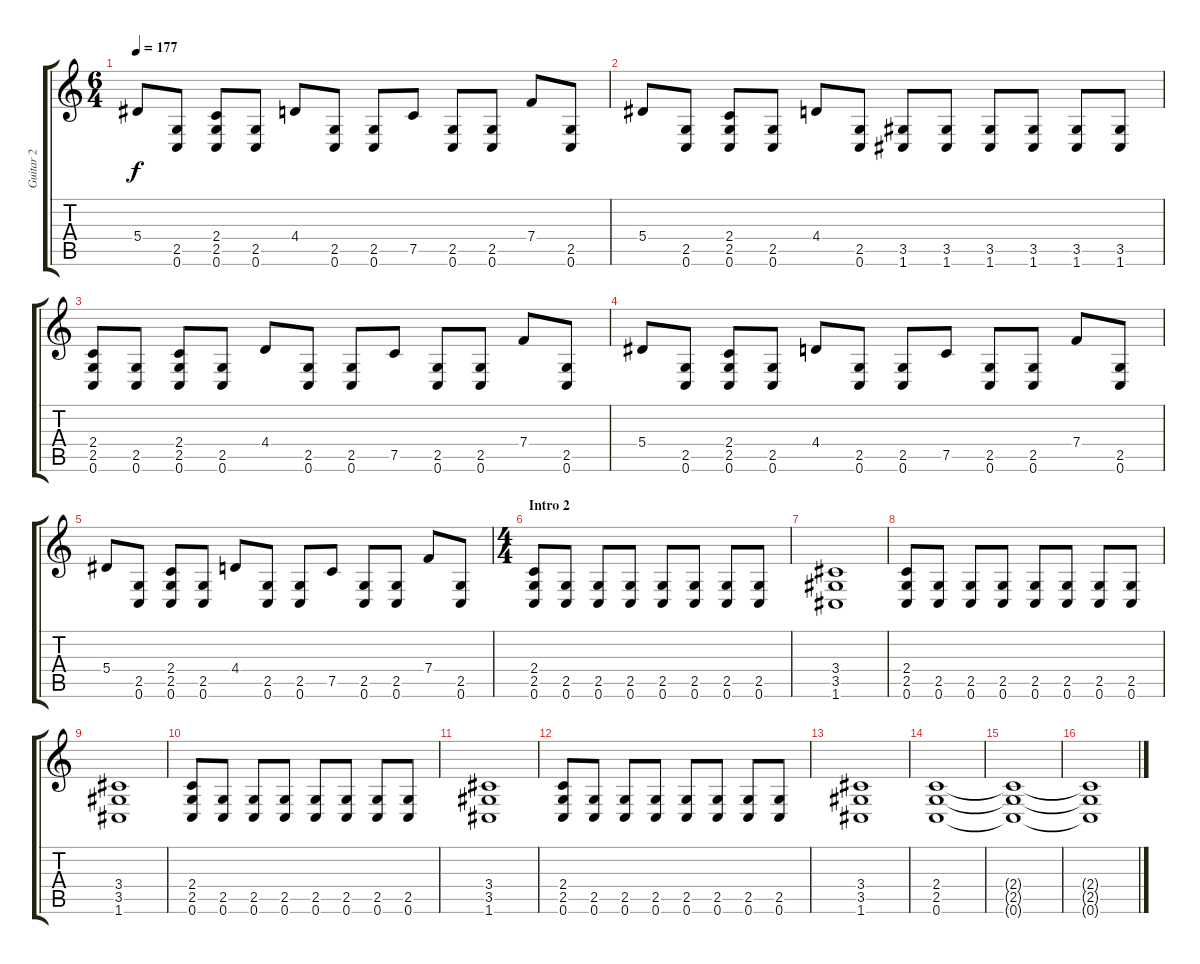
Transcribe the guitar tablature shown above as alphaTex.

\track ("Guitar 2" "Guitar 2") {instrument distortionguitar}
\staff {score tabs}
\tuning (C4 G3 Eb3 Bb2 F2 C2) {hide}
\ts (6 4)
\tempo 177
\clef g2
\ks c
5.4.8{dy f} (2.5 0.6).8 (2.4 2.5 0.6).8 (2.5 0.6).8 4.4.8 (2.5 0.6).8 (2.5 0.6).8 7.5.8 (2.5 0.6).8 (2.5 0.6).8 7.4.8 (2.5 0.6).8 |
5.4.8 (2.5 0.6).8 (2.4 2.5 0.6).8 (2.5 0.6).8 4.4.8 (2.5 0.6).8 (3.5 1.6).8 (3.5 1.6).8 (3.5 1.6).8 (3.5 1.6).8 (3.5 1.6).8 (3.5 1.6).8 |
(2.4 2.5 0.6).8 (2.5 0.6).8 (2.4 2.5 0.6).8 (2.5 0.6).8 4.4.8 (2.5 0.6).8 (2.5 0.6).8 7.5.8 (2.5 0.6).8 (2.5 0.6).8 7.4.8 (2.5 0.6).8 |
5.4.8 (2.5 0.6).8 (2.4 2.5 0.6).8 (2.5 0.6).8 4.4.8 (2.5 0.6).8 (2.5 0.6).8 7.5.8 (2.5 0.6).8 (2.5 0.6).8 7.4.8 (2.5 0.6).8 |
5.4.8 (2.5 0.6).8 (2.4 2.5 0.6).8 (2.5 0.6).8 4.4.8 (2.5 0.6).8 (2.5 0.6).8 7.5.8 (2.5 0.6).8 (2.5 0.6).8 7.4.8 (2.5 0.6).8 |
\ts (4 4)
\section ("" "Intro 2")
(2.4 2.5 0.6).8 (2.5 0.6).8 (2.5 0.6).8 (2.5 0.6).8 (2.5 0.6).8 (2.5 0.6).8 (2.5 0.6).8 (2.5 0.6).8 |
(3.4 3.5 1.6).1 |
(2.4 2.5 0.6).8 (2.5 0.6).8 (2.5 0.6).8 (2.5 0.6).8 (2.5 0.6).8 (2.5 0.6).8 (2.5 0.6).8 (2.5 0.6).8 |
(3.4 3.5 1.6).1 |
(2.4 2.5 0.6).8 (2.5 0.6).8 (2.5 0.6).8 (2.5 0.6).8 (2.5 0.6).8 (2.5 0.6).8 (2.5 0.6).8 (2.5 0.6).8 |
(3.4 3.5 1.6).1 |
(2.4 2.5 0.6).8 (2.5 0.6).8 (2.5 0.6).8 (2.5 0.6).8 (2.5 0.6).8 (2.5 0.6).8 (2.5 0.6).8 (2.5 0.6).8 |
(3.4 3.5 1.6).1 |
(2.4 2.5 0.6).1 |
(2.4{t} 2.5{t} 0.6{t}).1 |
(2.4{t} 2.5{t} 0.6{t}).1
